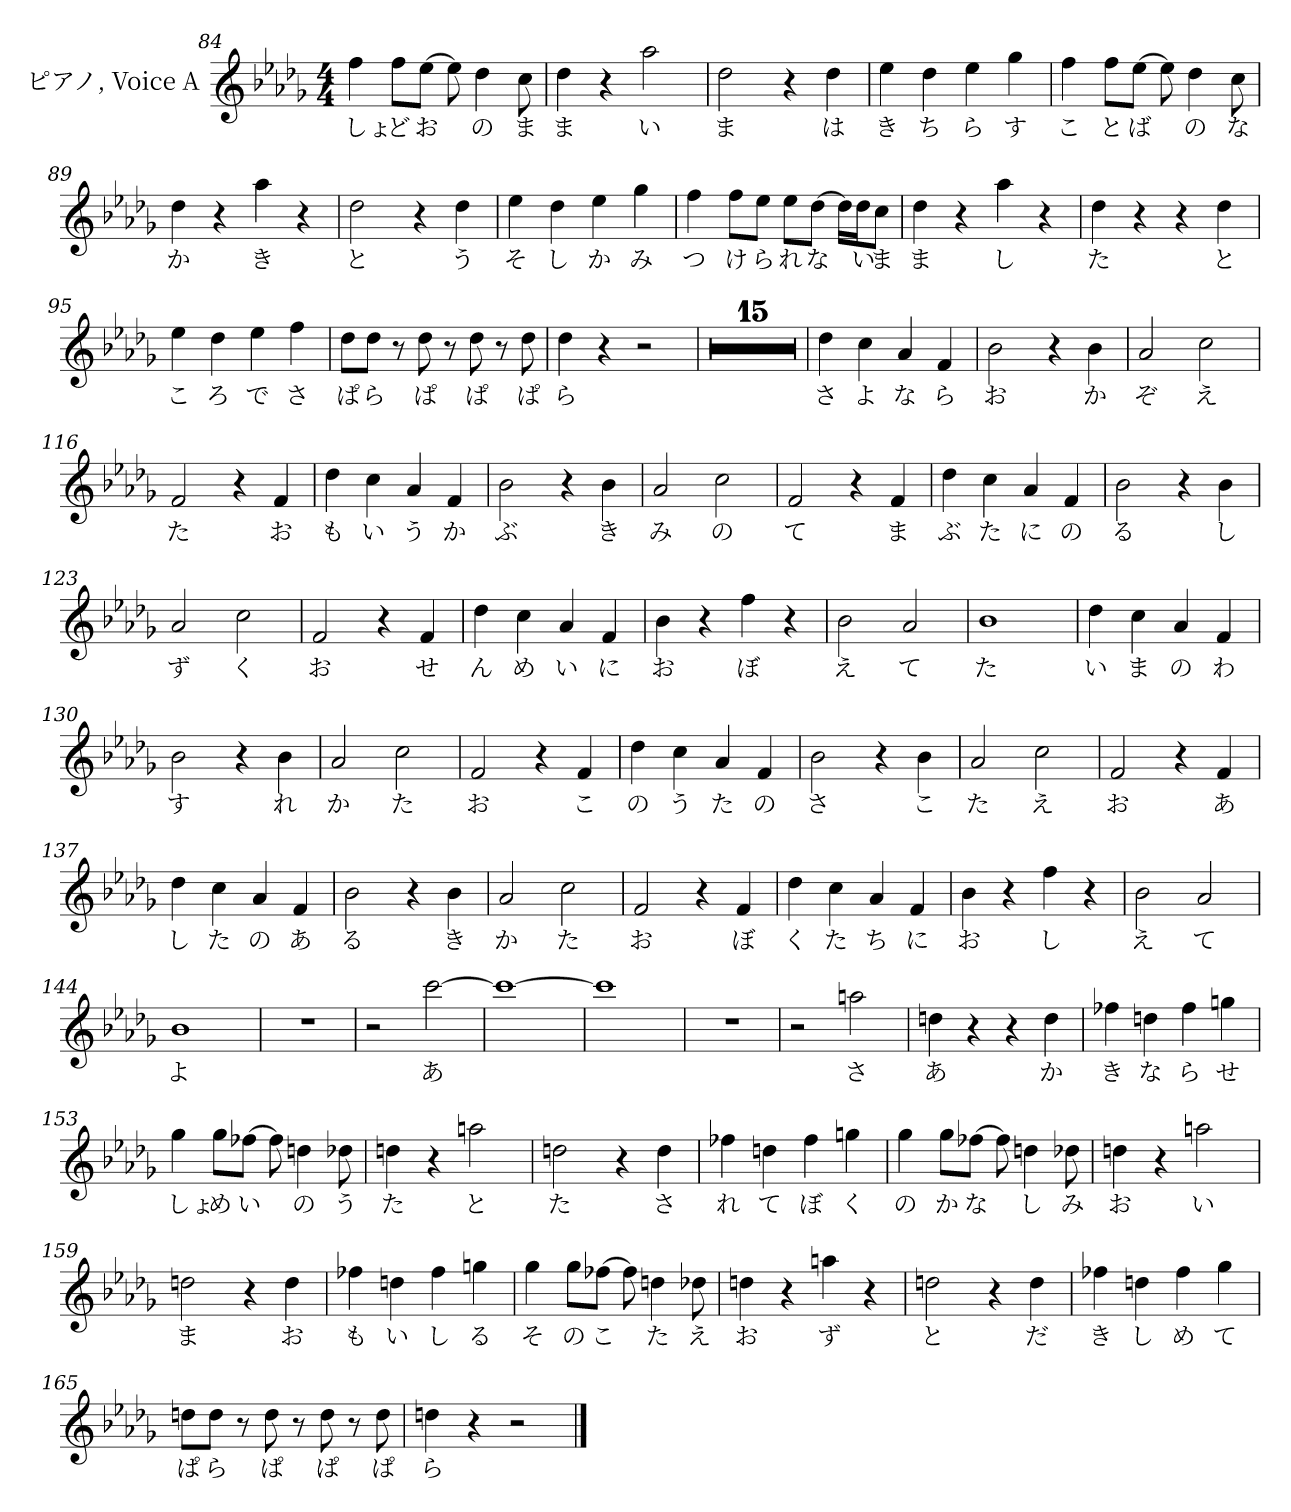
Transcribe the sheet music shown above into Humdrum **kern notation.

**kern	**text
*part1	*part1
*staff1	*staff1
*I"ピアノ, Voice A	*
*clefG2	*
*k[b-e-a-d-g-]	*
*M4/4	*
=84	=84
!	!LO:LY:b
4ff\	しょ
!	!LO:LY:b
8ff\L	ど
!	!LO:LY:b
[8ee-\J	お
8ee-\]	.
!	!LO:LY:b
4dd-\	の
!	!LO:LY:b
8cc\	ま
!!LO:LB:g=z
=85	=85
!	!LO:LY:b
4dd-\	ま
4r	.
!	!LO:LY:b
2aa-\	い
=86	=86
!	!LO:LY:b
2dd-\	ま
4r	.
!	!LO:LY:b
4dd-\	は
=87	=87
!	!LO:LY:b
4ee-\	き
!	!LO:LY:b
4dd-\	ち
!	!LO:LY:b
4ee-\	ら
!	!LO:LY:b
4gg-\	す
=88	=88
!	!LO:LY:b
4ff\	こ
!	!LO:LY:b
8ff\L	と
!	!LO:LY:b
[8ee-\J	ば
8ee-\]	.
!	!LO:LY:b
4dd-\	の
!	!LO:LY:b
8cc\	な
=89	=89
!	!LO:LY:b
4dd-\	か
4r	.
!	!LO:LY:b
4aa-\	き
4r	.
=90	=90
!	!LO:LY:b
2dd-\	と
4r	.
!	!LO:LY:b
4dd-\	う
=91	=91
!	!LO:LY:b
4ee-\	そ
!	!LO:LY:b
4dd-\	し
!	!LO:LY:b
4ee-\	か
!	!LO:LY:b
4gg-\	み
=92	=92
!	!LO:LY:b
4ff\	つ
!	!LO:LY:b
8ff\L	け
!	!LO:LY:b
8ee-\J	ら
!	!LO:LY:b
8ee-\L	れ
!	!LO:LY:b
[8dd-\J	な
16dd-\LL]	.
!	!LO:LY:b
16dd-\J	い
!	!LO:LY:b
8cc\J	ま
!!LO:LB:g=z
=93	=93
!	!LO:LY:b
4dd-\	ま
4r	.
!	!LO:LY:b
4aa-\	し
4r	.
=94	=94
!	!LO:LY:b
4dd-\	た
4r	.
4r	.
!	!LO:LY:b
4dd-\	と
=95	=95
!	!LO:LY:b
4ee-\	こ
!	!LO:LY:b
4dd-\	ろ
!	!LO:LY:b
4ee-\	で
!	!LO:LY:b
4ff\	さ
=96	=96
!	!LO:LY:b
8dd-\L	ぱ
!	!LO:LY:b
8dd-\J	ら
8r	.
!	!LO:LY:b
8dd-\	ぱ
8r	.
!	!LO:LY:b
8dd-\	ぱ
8r	.
!	!LO:LY:b
8dd-\	ぱ
=97	=97
!	!LO:LY:b
4dd-\	ら
4r	.
2r	.
=98	=98
1r	.
=99	=99
1r	.
=100	=100
1r	.
=101	=101
1r	.
=102	=102
1r	.
=103	=103
1r	.
=104	=104
1r	.
!!LO:LB:g=z
=105	=105
1r	.
=106	=106
1r	.
=107	=107
1r	.
=108	=108
1r	.
=109	=109
1r	.
=110	=110
1r	.
=111	=111
1r	.
=112	=112
1r	.
=113	=113
!	!LO:LY:b
4dd-\	さ
!	!LO:LY:b
4cc\	よ
!	!LO:LY:b
4a-/	な
!	!LO:LY:b
4f/	ら
=114	=114
!	!LO:LY:b
2b-\	お
4r	.
!	!LO:LY:b
4b-\	か
=115	=115
!	!LO:LY:b
2a-/	ぞ
!	!LO:LY:b
2cc\	え
=116	=116
!	!LO:LY:b
2f/	た
4r	.
!	!LO:LY:b
4f/	お
=117	=117
!	!LO:LY:b
4dd-\	も
!	!LO:LY:b
4cc\	い
!	!LO:LY:b
4a-/	う
!	!LO:LY:b
4f/	か
=118	=118
!	!LO:LY:b
2b-\	ぶ
4r	.
!	!LO:LY:b
4b-\	き
!!LO:LB:g=z
=119	=119
!	!LO:LY:b
2a-/	み
!	!LO:LY:b
2cc\	の
=120	=120
!	!LO:LY:b
2f/	て
4r	.
!	!LO:LY:b
4f/	ま
=121	=121
!	!LO:LY:b
4dd-\	ぶ
!	!LO:LY:b
4cc\	た
!	!LO:LY:b
4a-/	に
!	!LO:LY:b
4f/	の
=122	=122
!	!LO:LY:b
2b-\	る
4r	.
!	!LO:LY:b
4b-\	し
=123	=123
!	!LO:LY:b
2a-/	ず
!	!LO:LY:b
2cc\	く
=124	=124
!	!LO:LY:b
2f/	お
4r	.
!	!LO:LY:b
4f/	せ
=125	=125
!	!LO:LY:b
4dd-\	ん
!	!LO:LY:b
4cc\	め
!	!LO:LY:b
4a-/	い
!	!LO:LY:b
4f/	に
=126	=126
!	!LO:LY:b
4b-\	お
4r	.
!	!LO:LY:b
4ff\	ぼ
4r	.
=127	=127
!	!LO:LY:b
2b-\	え
!	!LO:LY:b
2a-/	て
=128	=128
!	!LO:LY:b
1b-	た
=129	=129
!	!LO:LY:b
4dd-\	い
!	!LO:LY:b
4cc\	ま
!	!LO:LY:b
4a-/	の
!	!LO:LY:b
4f/	わ
!!LO:LB:g=z
=130	=130
!	!LO:LY:b
2b-\	す
4r	.
!	!LO:LY:b
4b-\	れ
=131	=131
!	!LO:LY:b
2a-/	か
!	!LO:LY:b
2cc\	た
=132	=132
!	!LO:LY:b
2f/	お
4r	.
!	!LO:LY:b
4f/	こ
=133	=133
!	!LO:LY:b
4dd-\	の
!	!LO:LY:b
4cc\	う
!	!LO:LY:b
4a-/	た
!	!LO:LY:b
4f/	の
=134	=134
!	!LO:LY:b
2b-\	さ
4r	.
!	!LO:LY:b
4b-\	こ
=135	=135
!	!LO:LY:b
2a-/	た
!	!LO:LY:b
2cc\	え
=136	=136
!	!LO:LY:b
2f/	お
4r	.
!	!LO:LY:b
4f/	あ
=137	=137
!	!LO:LY:b
4dd-\	し
!	!LO:LY:b
4cc\	た
!	!LO:LY:b
4a-/	の
!	!LO:LY:b
4f/	あ
=138	=138
!	!LO:LY:b
2b-\	る
4r	.
!	!LO:LY:b
4b-\	き
=139	=139
!	!LO:LY:b
2a-/	か
!	!LO:LY:b
2cc\	た
=140	=140
!	!LO:LY:b
2f/	お
4r	.
!	!LO:LY:b
4f/	ぼ
!!LO:LB:g=z
=141	=141
!	!LO:LY:b
4dd-\	く
!	!LO:LY:b
4cc\	た
!	!LO:LY:b
4a-/	ち
!	!LO:LY:b
4f/	に
=142	=142
!	!LO:LY:b
4b-\	お
4r	.
!	!LO:LY:b
4ff\	し
4r	.
=143	=143
!	!LO:LY:b
2b-\	え
!	!LO:LY:b
2a-/	て
=144	=144
!	!LO:LY:b
1b-	よ
=145	=145
1r	.
=146	=146
2r	.
!	!LO:LY:b
[2ccc\	あ
=147	=147
1ccc_	.
=148	=148
1ccc]	.
=149	=149
1r	.
=150	=150
2r	.
!	!LO:LY:b
2aan\	さ
=151	=151
!	!LO:LY:b
4ddn\	あ
4r	.
4r	.
!	!LO:LY:b
4dd\	か
=152	=152
!	!LO:LY:b
4ff-X\	き
!	!LO:LY:b
4ddn\	な
!	!LO:LY:b
4ff-\	ら
!	!LO:LY:b
4ggn\	せ
!!LO:LB:g=z
=153	=153
!	!LO:LY:b
4gg-\	しょ
!	!LO:LY:b
8gg-\L	め
!	!LO:LY:b
[8ff-X\J	い
8ff-\]	.
!	!LO:LY:b
4ddn\	の
!	!LO:LY:b
8dd-X\	う
=154	=154
!	!LO:LY:b
4ddn\	た
4r	.
!	!LO:LY:b
2aan\	と
=155	=155
!	!LO:LY:b
2ddn\	た
4r	.
!	!LO:LY:b
4dd\	さ
=156	=156
!	!LO:LY:b
4ff-X\	れ
!	!LO:LY:b
4ddn\	て
!	!LO:LY:b
4ff-\	ぼ
!	!LO:LY:b
4ggn\	く
=157	=157
!	!LO:LY:b
4gg-\	の
!	!LO:LY:b
8gg-\L	か
!	!LO:LY:b
[8ff-X\J	な
8ff-\]	.
!	!LO:LY:b
4ddn\	し
!	!LO:LY:b
8dd-X\	み
=158	=158
!	!LO:LY:b
4ddn\	お
4r	.
!	!LO:LY:b
2aan\	い
=159	=159
!	!LO:LY:b
2ddn\	ま
4r	.
!	!LO:LY:b
4dd\	お
!!LO:LB:g=z
=160	=160
!	!LO:LY:b
4ff-X\	も
!	!LO:LY:b
4ddn\	い
!	!LO:LY:b
4ff-\	し
!	!LO:LY:b
4ggn\	る
=161	=161
!	!LO:LY:b
4gg-\	そ
!	!LO:LY:b
8gg-\L	の
!	!LO:LY:b
[8ff-X\J	こ
8ff-\]	.
!	!LO:LY:b
4ddn\	た
!	!LO:LY:b
8dd-X\	え
=162	=162
!	!LO:LY:b
4ddn\	お
4r	.
!	!LO:LY:b
4aan\	ず
4r	.
=163	=163
!	!LO:LY:b
2ddn\	と
4r	.
!	!LO:LY:b
4dd\	だ
=164	=164
!	!LO:LY:b
4ff-X\	き
!	!LO:LY:b
4ddn\	し
!	!LO:LY:b
4ff-\	め
!	!LO:LY:b
4gg-\	て
=165	=165
!	!LO:LY:b
8ddn\L	ぱ
!	!LO:LY:b
8dd\J	ら
8r	.
!	!LO:LY:b
8dd\	ぱ
8r	.
!	!LO:LY:b
8dd\	ぱ
8r	.
!	!LO:LY:b
8dd\	ぱ
=166	=166
!	!LO:LY:b
4ddn\	ら
4r	.
2r	.
==	==
*-	*-
